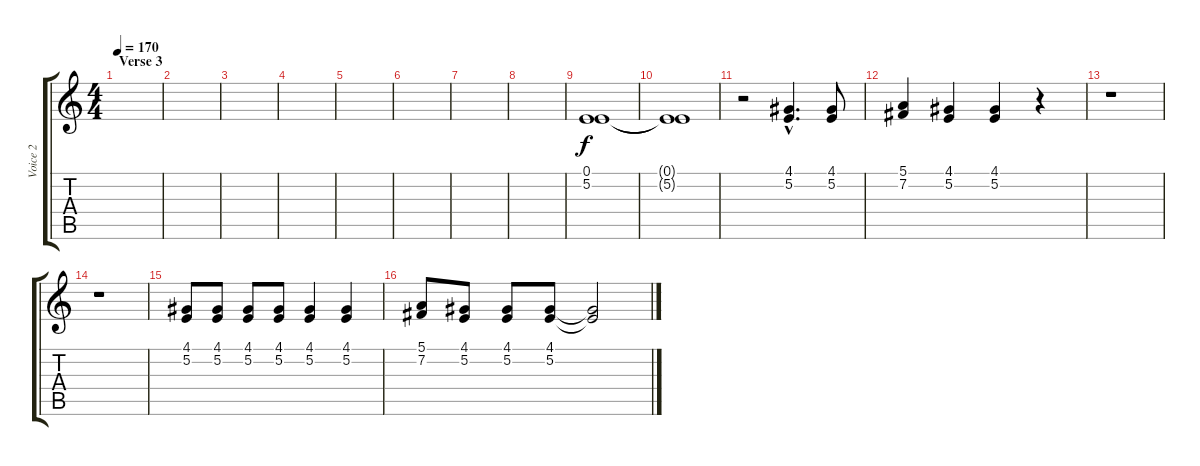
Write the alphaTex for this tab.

\track ("Voice 2" "Voice 2") {instrument lead6voice}
\staff {score tabs}
\tuning (E4 B3 G3 D3 A2 E2) {hide}
\ts (4 4)
\section ("" "Verse 3")
\tempo 170
\clef g2
\ks c
|
|
|
|
|
|
|
|
(0.1 5.2).1 |
(0.1{t} 5.2{t}).1 |
r.2 (4.1{hac} 5.2{hac}).4{d} (4.1 5.2).8 |
(5.1 7.2).4 (4.1 5.2).4 (4.1 5.2).4 r.4 |
r.1 |
r.1 |
(4.1 5.2).8 (4.1 5.2).8 (4.1 5.2).8 (4.1 5.2).8 (4.1 5.2).4 (4.1 5.2).4 |
(5.1 7.2).8 (4.1 5.2).8 (4.1 5.2).8 (4.1 5.2).8 (4.1{t} 5.2{t}).2
